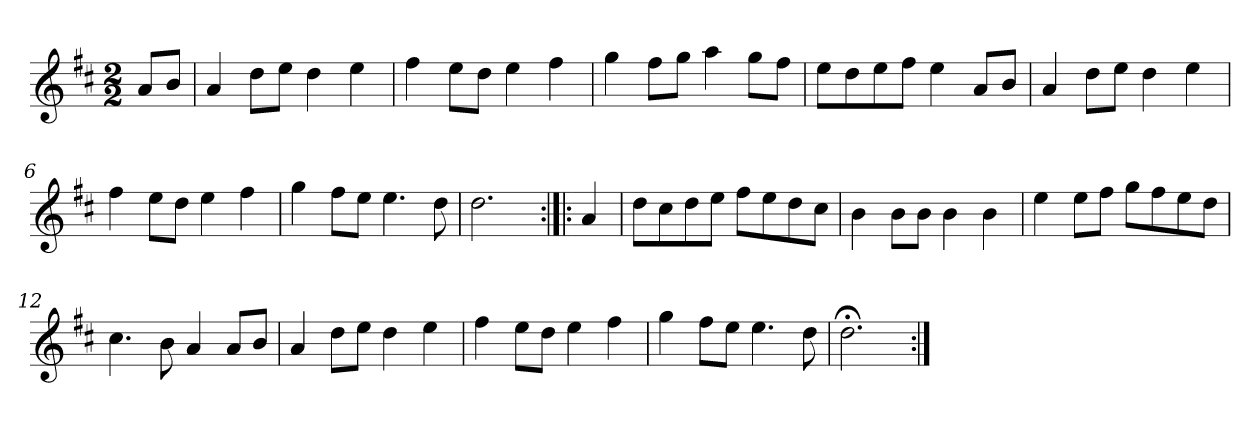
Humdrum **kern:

**kern
*part1
*staff1
*clefG2
*k[f#c#]
*D:
*M2/2
*MM120
=
8a/L
8b/J
=1
4a
8dd\L
8ee\J
4dd
4ee
=2
4ff#
8ee\L
8dd\J
4ee
4ff#
=3
4gg
8ff#\L
8gg\J
4aa
8gg\L
8ff#\J
=4
8ee\L
8dd\
8ee\
8ff#\J
4ee
8a/L
8b/J
=5
4a
8dd\L
8ee\J
4dd
4ee
=6
4ff#
8ee\L
8dd\J
4ee
4ff#
=7
4gg
8ff#\L
8ee\J
4.ee
8dd
=8
2.dd
=:|!|:
4a
=9
8dd\L
8cc#\
8dd\
8ee\J
8ff#\L
8ee\
8dd\
8cc#\J
=10
4b
8b\L
8b\J
4b
4b
=11
4ee
8ee\L
8ff#\J
8gg\L
8ff#\
8ee\
8dd\J
=12
4.cc#
8b
4a
8a/L
8b/J
=13
4a
8dd\L
8ee\J
4dd
4ee
=14
4ff#
8ee\L
8dd\J
4ee
4ff#
=15
4gg
8ff#\L
8ee\J
4.ee
8dd
=16
2.dd;<
=:|!
*-
